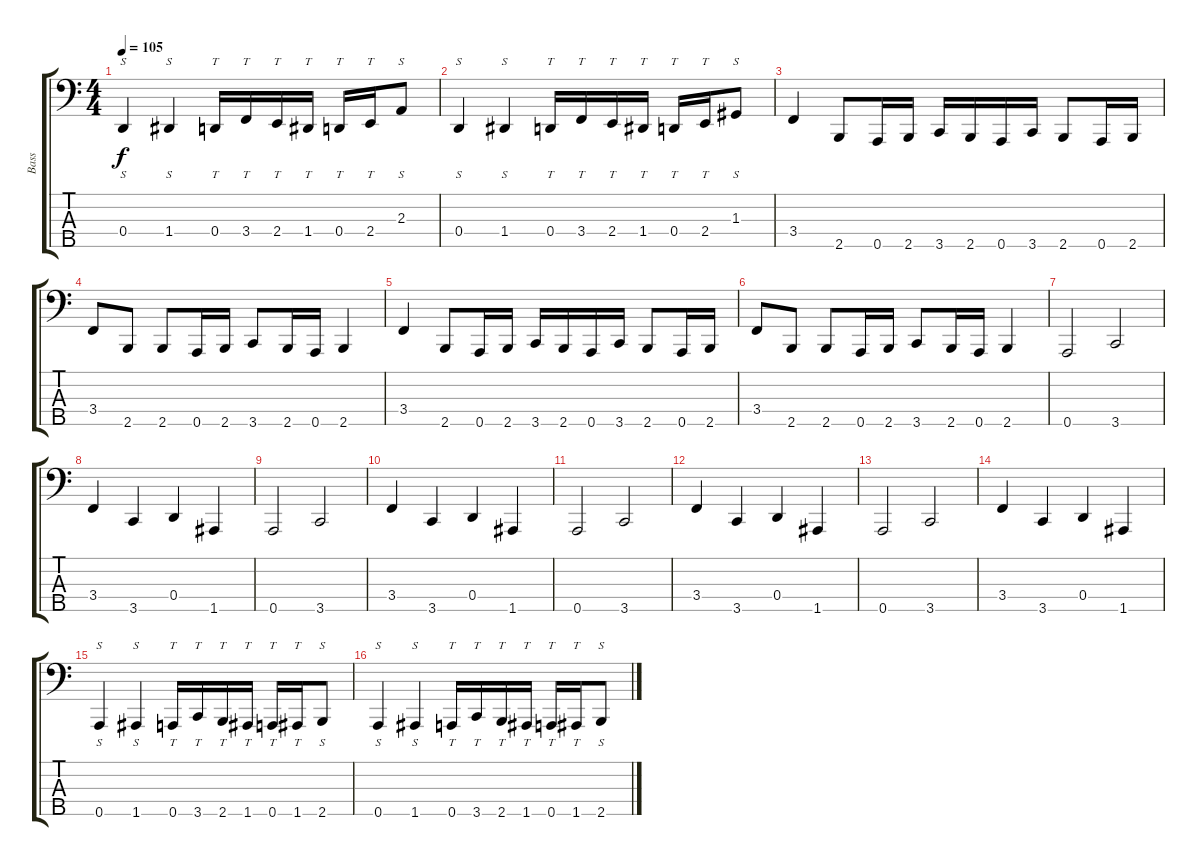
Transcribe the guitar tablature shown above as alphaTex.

\track ("Bass" "Bass") {instrument slapbass1}
\staff {score tabs}
\tuning (F2 C2 G1 D1 A0) {hide}
\ts (4 4)
\tempo 105
\clef f4
\ks c
0.4.4{s dy f} 1.4.4{s} 0.4.16{tt} 3.4.16{tt} 2.4.16{tt} 1.4.16{tt} 0.4.16{tt} 2.4.16{tt} 2.3.8{s} |
0.4.4{s} 1.4.4{s} 0.4.16{tt} 3.4.16{tt} 2.4.16{tt} 1.4.16{tt} 0.4.16{tt} 2.4.16{tt} 1.3.8{s} |
3.4.4 2.5.8 0.5.16 2.5.16 3.5.16 2.5.16 0.5.16 3.5.16 2.5.8 0.5.16 2.5.16 |
3.4.8 2.5.8 2.5.8 0.5.16 2.5.16 3.5.8 2.5.16 0.5.16 2.5.4 |
3.4.4 2.5.8 0.5.16 2.5.16 3.5.16 2.5.16 0.5.16 3.5.16 2.5.8 0.5.16 2.5.16 |
3.4.8 2.5.8 2.5.8 0.5.16 2.5.16 3.5.8 2.5.16 0.5.16 2.5.4 |
0.5.2 3.5.2 |
3.4.4 3.5.4 0.4.4 1.5.4 |
0.5.2 3.5.2 |
3.4.4 3.5.4 0.4.4 1.5.4 |
0.5.2 3.5.2 |
3.4.4 3.5.4 0.4.4 1.5.4 |
0.5.2 3.5.2 |
3.4.4 3.5.4 0.4.4 1.5.4 |
0.5.4{s} 1.5.4{s} 0.5.16{tt} 3.5.16{tt} 2.5.16{tt} 1.5.16{tt} 0.5.16{tt} 1.5.16{tt} 2.5.8{s} |
0.5.4{s} 1.5.4{s} 0.5.16{tt} 3.5.16{tt} 2.5.16{tt} 1.5.16{tt} 0.5.16{tt} 1.5.16{tt} 2.5.8{s}
